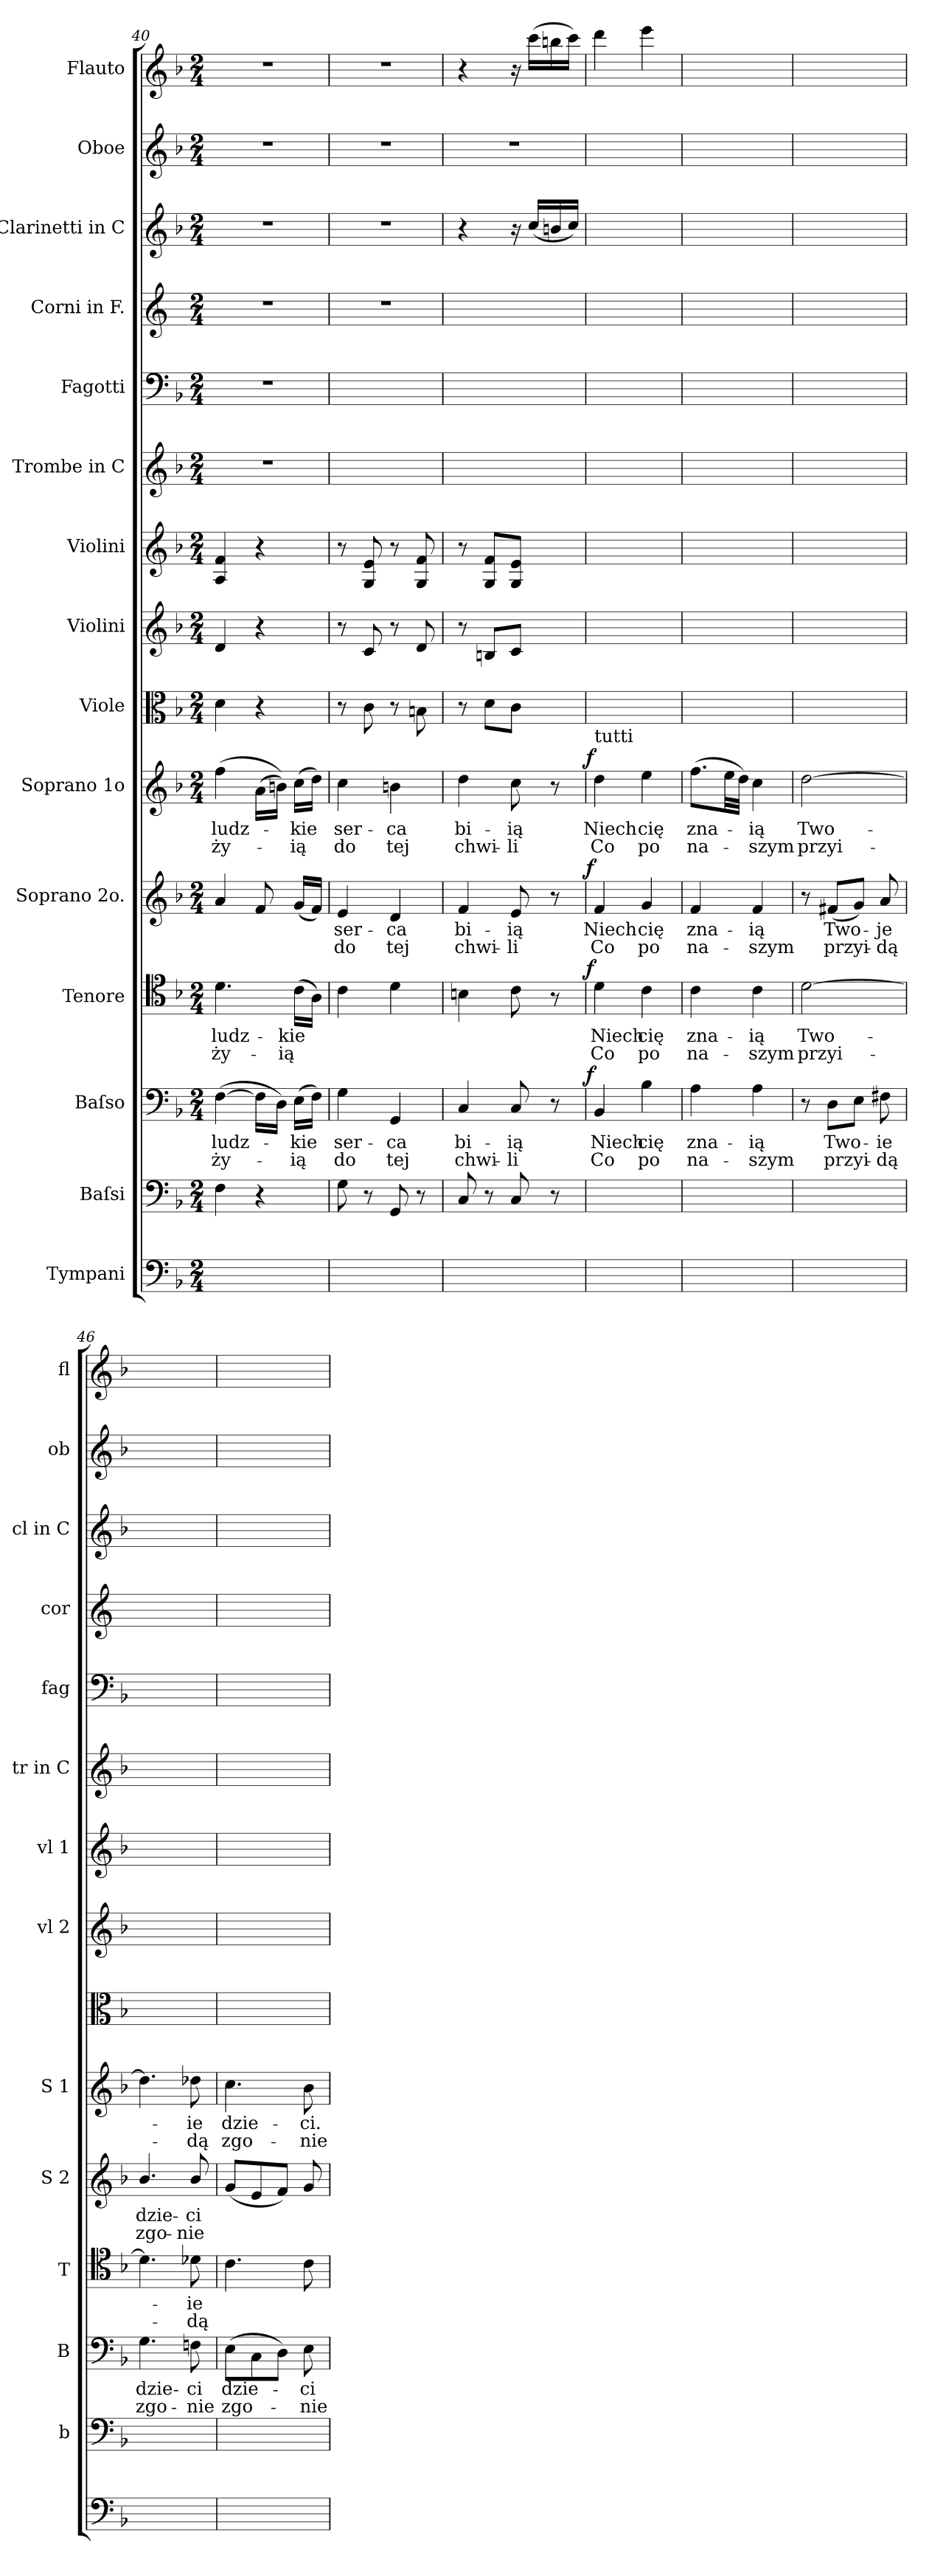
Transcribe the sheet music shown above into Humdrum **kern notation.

**kern	**kern	**kern	**text	**text	**dynam	**kern	**text	**text	**dynam	**kern	**text	**text	**dynam	**kern	**text	**text	**dynam	**kern	**kern	**kern	**kern	**kern	**kern	**kern	**kern	**kern
*part15	*part14	*part13	*part13	*part13	*part13	*part12	*part12	*part12	*part12	*part11	*part11	*part11	*part11	*part10	*part10	*part10	*part10	*part9	*part8	*part7	*part6	*part5	*part4	*part3	*part2	*part1
*staff15	*staff14	*staff13	*staff13	*staff13	*staff13	*staff12	*staff12	*staff12	*staff12	*staff11	*staff11	*staff11	*staff11	*staff10	*staff10	*staff10	*staff10	*staff9	*staff8	*staff7	*staff6	*staff5	*staff4	*staff3	*staff2	*staff1
*I"Tympani	*I"Baſsi	*I"Baſso	*	*	*	*I"Tenore	*	*	*	*I"Soprano 2o.	*	*	*	*I"Soprano 1o	*	*	*	*I"Viole	*I"Violini	*I"Violini	*I"Trombe in C	*I"Fagotti	*I"Corni in F.	*I"Clarinetti in C	*I"Oboe	*I"Flauto
*	*I'b	*I'B	*	*	*	*I'T	*	*	*	*I'S 2	*	*	*	*I'S 1	*	*	*	*	*I'vl 2	*I'vl 1	*I'tr in C	*I'fag	*I'cor	*I'cl in C	*I'ob	*I'fl
*clefF4	*clefF4	*clefF4	*	*	*	*clefC4	*	*	*	*clefG2	*	*	*	*clefG2	*	*	*	*clefC3	*clefG2	*clefG2	*clefG2	*clefF4	*clefG2	*clefG2	*clefG2	*clefG2
*	*	*	*	*	*	*	*	*	*	*	*	*	*	*	*	*	*	*	*	*	*	*	*ITrd4c7	*	*	*
*k[b-]	*k[b-]	*k[b-]	*	*	*	*k[b-]	*	*	*	*k[b-]	*	*	*	*k[b-]	*	*	*	*k[b-]	*k[b-]	*k[b-]	*k[b-]	*k[b-]	*k[b-]	*k[b-]	*k[b-]	*k[b-]
*M2/4	*M2/4	*M2/4	*	*	*	*M2/4	*	*	*	*M2/4	*	*	*	*M2/4	*	*	*	*M2/4	*M2/4	*M2/4	*M2/4	*M2/4	*M2/4	*M2/4	*M2/4	*M2/4
=40	=40	=40	=40	=40	=40	=40	=40	=40	=40	=40	=40	=40	=40	=40	=40	=40	=40	=40	=40	=40	=40	=40	=40	=40	=40	=40
2ryy	4F\	([4F\	ludz-	ży-	.	4.d\	ludz-	ży-	.	4a/	.	.	.	(4ff\	ludz-	ży-	.	4d\	4d/	4A/ 4f/	2r	2r	2r	2r	2r	2r
.	4r	16F\LL]	.	.	.	.	.	.	.	8f/	.	.	.	(16a\LL	.	.	.	4r	4r	4r	.	.	.	.	.	.
.	.	16D\JJ)	.	.	.	.	.	.	.	.	.	.	.	16bn\JJ))	.	.	.	.	.	.	.	.	.	.	.	.
.	.	(16E\LL	-kie	-ią	.	(16c\LL	-kie	-ią	.	(16g/LL	.	.	.	(16cc\LL	-kie	-ią	.	.	.	.	.	.	.	.	.	.
.	.	16F\JJ)	.	.	.	16A\JJ)	.	.	.	16f/JJ)	.	.	.	16dd\JJ)	.	.	.	.	.	.	.	.	.	.	.	.
=41	=41	=41	=41	=41	=41	=41	=41	=41	=41	=41	=41	=41	=41	=41	=41	=41	=41	=41	=41	=41	=41	=41	=41	=41	=41	=41
2ryy	8G\	4G\	ser-	do	.	4c\	.	.	.	4e/	ser-	do	.	4cc\	ser-	do	.	8r	8r	8r	2ryy	2ryy	2r	2r	2r	2r
.	8r	.	.	.	.	.	.	.	.	.	.	.	.	.	.	.	.	8c\	8c/	8G/ 8e/	.	.	.	.	.	.
.	8GG/	4GG/	-ca	tej	.	4d\	.	.	.	4d/	-ca	tej	.	4bn\	-ca	tej	.	8r	8r	8r	.	.	.	.	.	.
.	8r	.	.	.	.	.	.	.	.	.	.	.	.	.	.	.	.	8Bn\	8d/	8G/ 8f/	.	.	.	.	.	.
=42	=42	=42	=42	=42	=42	=42	=42	=42	=42	=42	=42	=42	=42	=42	=42	=42	=42	=42	=42	=42	=42	=42	=42	=42	=42	=42
2ryy	8C/	4C/	bi-	chwi-	.	4Bn\	.	.	.	4f/	bi-	chwi-	.	4dd\	bi-	chwi-	.	8r	8r	8r	2ryy	2ryy	2ryy	4r	2r	4r
.	8r	.	.	.	.	.	.	.	.	.	.	.	.	.	.	.	.	8d\L	8Bn/L	8G/ 8f/L	.	.	.	.	.	.
.	8C/	8C/	-ią	-li	.	8c\	.	.	.	8e/	-ią	-li	.	8cc\	-ią	-li	.	8c\J	8c/J	8G/ 8e/J	.	.	.	16r	.	16r
.	.	.	.	.	.	.	.	.	.	.	.	.	.	.	.	.	.	.	.	.	.	.	.	(16cc/LL	.	(16ccc\LL
.	8r	8r	.	.	.	8r	.	.	.	8r	.	.	.	8r	.	.	.	8ryy	8ryy	8ryy	.	.	.	16bn/	.	16bbn\
.	.	.	.	.	.	.	.	.	.	.	.	.	.	.	.	.	.	.	.	.	.	.	.	16cc/JJ)	.	16ccc\JJ)
=43	=43	=43	=43	=43	=43	=43	=43	=43	=43	=43	=43	=43	=43	=43	=43	=43	=43	=43	=43	=43	=43	=43	=43	=43	=43	=43
!	!	!	!	!	!	!	!	!	!	!	!	!	!	!LO:TX:a:t=tutti	!	!	!	!	!	!	!	!	!	!	!	!
!	!	!	!	!	!LO:DY:a:rj	!	!	!	!LO:DY:a:rj	!	!	!	!LO:DY:a:rj	!	!	!	!LO:DY:a:rj	!	!	!	!	!	!	!	!	!
2ryy	2ryy	4BB-/	Niech	Co	f	4d\	Niech	Co	f	4f/	Niech	Co	f	4dd\	Niech	Co	f	2ryy	2ryy	2ryy	2ryy	2ryy	2ryy	2ryy	2ryy	4ddd\
.	.	4B-\	cię	po	.	4c\	cię	po	.	4g/	cię	po	.	4ee\	cię	po	.	.	.	.	.	.	.	.	.	4eee\
=44	=44	=44	=44	=44	=44	=44	=44	=44	=44	=44	=44	=44	=44	=44	=44	=44	=44	=44	=44	=44	=44	=44	=44	=44	=44	=44
2ryy	2ryy	4A\	zna-	na-	.	4c\	zna-	na-	.	4f/	zna-	na-	.	(8.ff\L	zna-	na-	.	2ryy	2ryy	2ryy	2ryy	2ryy	2ryy	2ryy	2ryy	2ryy
.	.	.	.	.	.	.	.	.	.	.	.	.	.	32ee\LL	.	.	.	.	.	.	.	.	.	.	.	.
.	.	.	.	.	.	.	.	.	.	.	.	.	.	32dd\JJJ)	.	.	.	.	.	.	.	.	.	.	.	.
.	.	4A\	-ią	-szym	.	4c\	-ią	-szym	.	4f/	-ią	-szym	.	4cc\	-ią	-szym	.	.	.	.	.	.	.	.	.	.
=45	=45	=45	=45	=45	=45	=45	=45	=45	=45	=45	=45	=45	=45	=45	=45	=45	=45	=45	=45	=45	=45	=45	=45	=45	=45	=45
2ryy	2ryy	8r	.	.	.	[2d\	Two-	przyi-	.	8r	.	.	.	[2dd\	Two-	przyi-	.	2ryy	2ryy	2ryy	2ryy	2ryy	2ryy	2ryy	2ryy	2ryy
.	.	8D\L	Two-	przyi-	.	.	.	.	.	(8f#X/L	Two-	przyi-	.	.	.	.	.	.	.	.	.	.	.	.	.	.
.	.	8E\J	.	.	.	.	.	.	.	8g/J)	.	.	.	.	.	.	.	.	.	.	.	.	.	.	.	.
.	.	8F#X\	-ie	-dą	.	.	.	.	.	8a/	-je	-dą	.	.	.	.	.	.	.	.	.	.	.	.	.	.
=46	=46	=46	=46	=46	=46	=46	=46	=46	=46	=46	=46	=46	=46	=46	=46	=46	=46	=46	=46	=46	=46	=46	=46	=46	=46	=46
2ryy	2ryy	4.G\	dzie-	zgo-	.	4.d\]	.	.	.	4.b-/	dzie-	zgo-	.	4.dd\]	.	.	.	2ryy	2ryy	2ryy	2ryy	2ryy	2ryy	2ryy	2ryy	2ryy
.	.	8Fn\	-ci	-nie	.	8d-X\	-ie	-dą	.	8b-/	-ci	-nie	.	8dd-X\	-ie	-dą	.	.	.	.	.	.	.	.	.	.
=47	=47	=47	=47	=47	=47	=47	=47	=47	=47	=47	=47	=47	=47	=47	=47	=47	=47	=47	=47	=47	=47	=47	=47	=47	=47	=47
2ryy	2ryy	(8E\L	dzie-	zgo-	.	4.c\	.	.	.	(8g/L	.	.	.	4.cc\	dzie-	zgo-	.	2ryy	2ryy	2ryy	2ryy	2ryy	2ryy	2ryy	2ryy	2ryy
.	.	8C\	.	.	.	.	.	.	.	8e/	.	.	.	.	.	.	.	.	.	.	.	.	.	.	.	.
.	.	8D\J)	.	.	.	.	.	.	.	8f/J)	.	.	.	.	.	.	.	.	.	.	.	.	.	.	.	.
.	.	8E\	-ci	-nie	.	8c\	.	.	.	8g/	.	.	.	8b-\	-ci.	-nie	.	.	.	.	.	.	.	.	.	.
=	=	=	=	=	=	=	=	=	=	=	=	=	=	=	=	=	=	=	=	=	=	=	=	=	=	=
*-	*-	*-	*-	*-	*-	*-	*-	*-	*-	*-	*-	*-	*-	*-	*-	*-	*-	*-	*-	*-	*-	*-	*-	*-	*-	*-
